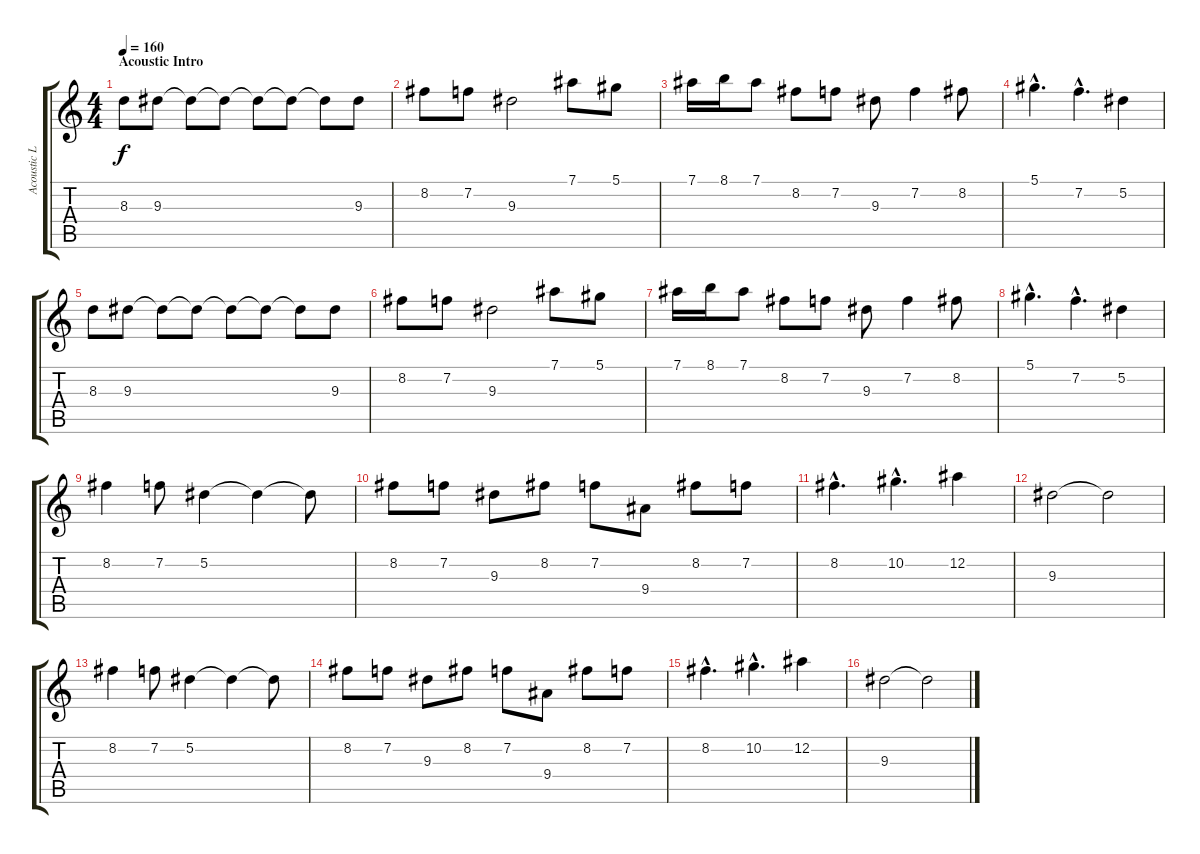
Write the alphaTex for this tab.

\track ("Acoustic Lead" "Acoustic L") {instrument acousticguitarnylon}
\staff {score tabs}
\tuning (Eb4 Bb3 Gb3 Db3 Ab2 Eb2) {hide}
\ts (4 4)
\section ("" "Acoustic Intro")
\tempo 160
\clef g2
\ks c
8.3.8{dy f instrument acousticguitarnylon} 9.3.8 9.3{t}.8 9.3{t}.8 9.3{t}.8 9.3{t}.8 9.3{t}.8 9.3.8 |
8.2.8 7.2.8 9.3.2 7.1.8 5.1.8 |
7.1.16 8.1.16 7.1.8 8.2.8 7.2.8 9.3.8 7.2.4 8.2.8 |
5.1{hac}.4{d} 7.2{hac}.4{d} 5.2.4 |
8.3.8 9.3.8 9.3{t}.8 9.3{t}.8 9.3{t}.8 9.3{t}.8 9.3{t}.8 9.3.8 |
8.2.8 7.2.8 9.3.2 7.1.8 5.1.8 |
7.1.16 8.1.16 7.1.8 8.2.8 7.2.8 9.3.8 7.2.4 8.2.8 |
5.1{hac}.4{d} 7.2{hac}.4{d} 5.2.4 |
8.2.4 7.2.8 5.2.4 5.2{t}.4 5.2{t}.8 |
8.2.8 7.2.8 9.3.8 8.2.8 7.2.8 9.4.8 8.2.8 7.2.8 |
8.2{hac}.4{d} 10.2{hac}.4{d} 12.2.4 |
9.3.2 9.3{t}.2 |
8.2.4 7.2.8 5.2.4 5.2{t}.4 5.2{t}.8 |
8.2.8 7.2.8 9.3.8 8.2.8 7.2.8 9.4.8 8.2.8 7.2.8 |
8.2{hac}.4{d} 10.2{hac}.4{d} 12.2.4 |
9.3.2 9.3{t}.2
